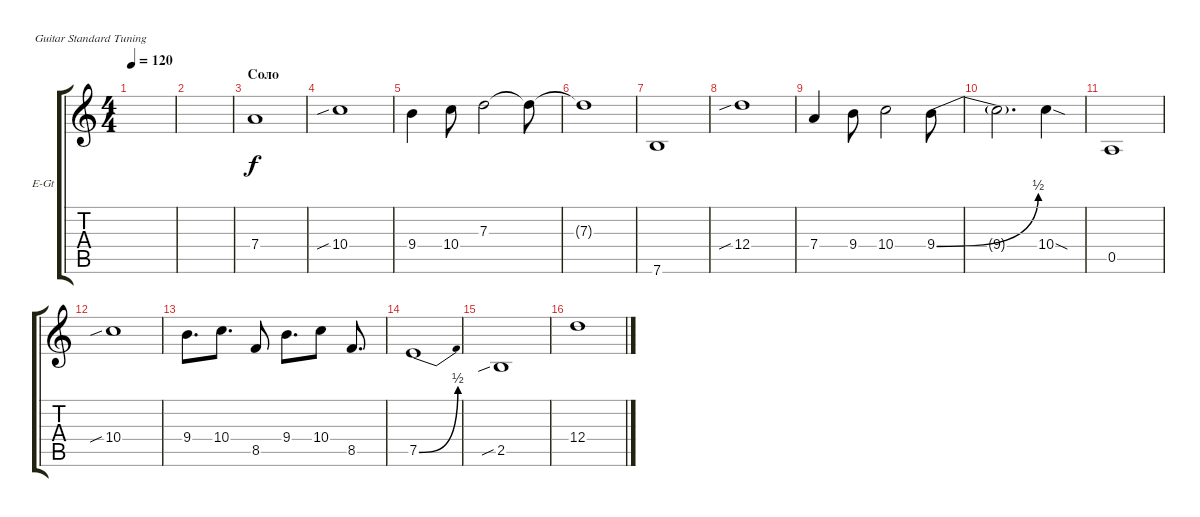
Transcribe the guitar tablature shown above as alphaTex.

\defaultSystemsLayout 4
\bracketExtendMode groupsimilarinstruments
\firstSystemTrackNameOrientation horizontal
\otherSystemsTrackNameOrientation horizontal
\track ("Г. Каспарян (overdrive)" "E-Gt") {instrument overdrivenguitar}
\staff {score tabs}
\tuning (E4 B3 G3 D3 A2 E2)
\ts (4 4)
\tempo 120
\clef g2
\scale
0.333333
\ks c
|
|
\section ("" "Соло")
7.4.1 |
10.4{sib}.1 |
9.4.4 10.4.8 7.3.2 7.3{t}.8 |
7.3{t}.1 |
7.6.1 |
12.4{sib}.1 |
7.4.4 9.4.8 10.4.2 9.4{be (bend 0 0 20.4 2)}.8 |
9.4{t}.2{d} 10.4{sod}.4 |
0.5.1 |
10.4{sib}.1 |
9.4.8{d} 10.4.8{d} 8.5.8 9.4.8{d} 10.4.8 8.5.8{d} |
7.5{be (bend 0 0 24.599999999999998 2)}.1 |
2.5{sib}.1 |
12.4.1
